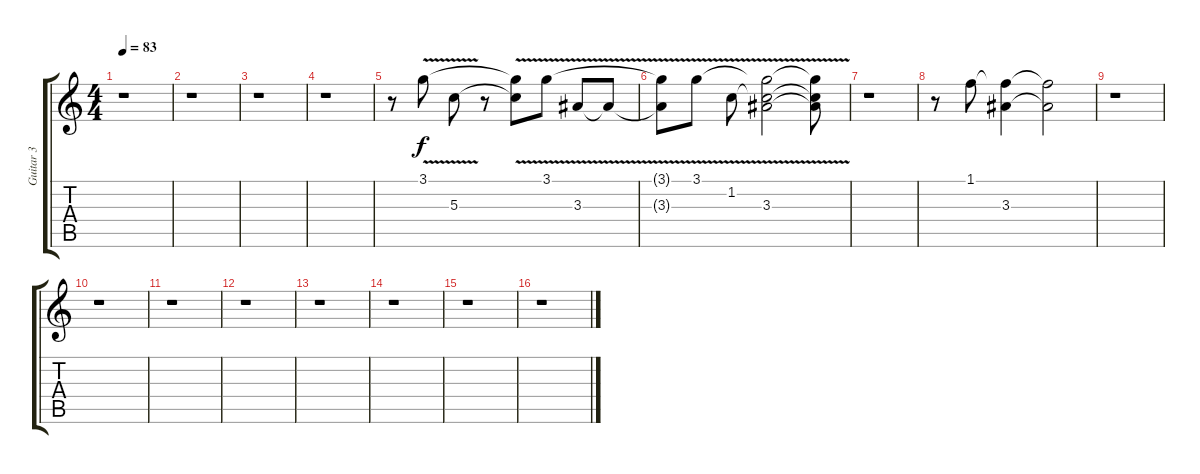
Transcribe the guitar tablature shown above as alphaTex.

\track ("Guitar 3" "Guitar 3") {instrument electricguitarjazz}
\staff {score tabs}
\tuning (E4 B3 G3 D3 A2 D2) {hide}
\ts (4 4)
\tempo 83
\clef g2
\ks c
r.1{dy f instrument electricguitarjazz} |
r.1 |
r.1 |
r.1 |
r.8 3.1{v}.8 5.3{v}.8 r.8 (3.1{t} 5.3{t}).8 3.1{v}.8 3.3{v}.8 3.3{t}.8 |
(3.1{t} 3.3{t}).8 3.1{v}.8 1.2{v}.8 (3.1{v t} 1.2{v t} 3.3{v}).2 (3.1{t} 1.2{t} 3.3{t}).8 |
r.1 |
r.8 1.1.8 (1.1{t} 3.3).4 (1.1{t} 3.3{t}).2 |
r.1 |
r.1 |
r.1 |
r.1 |
r.1 |
r.1 |
r.1 |
r.1
